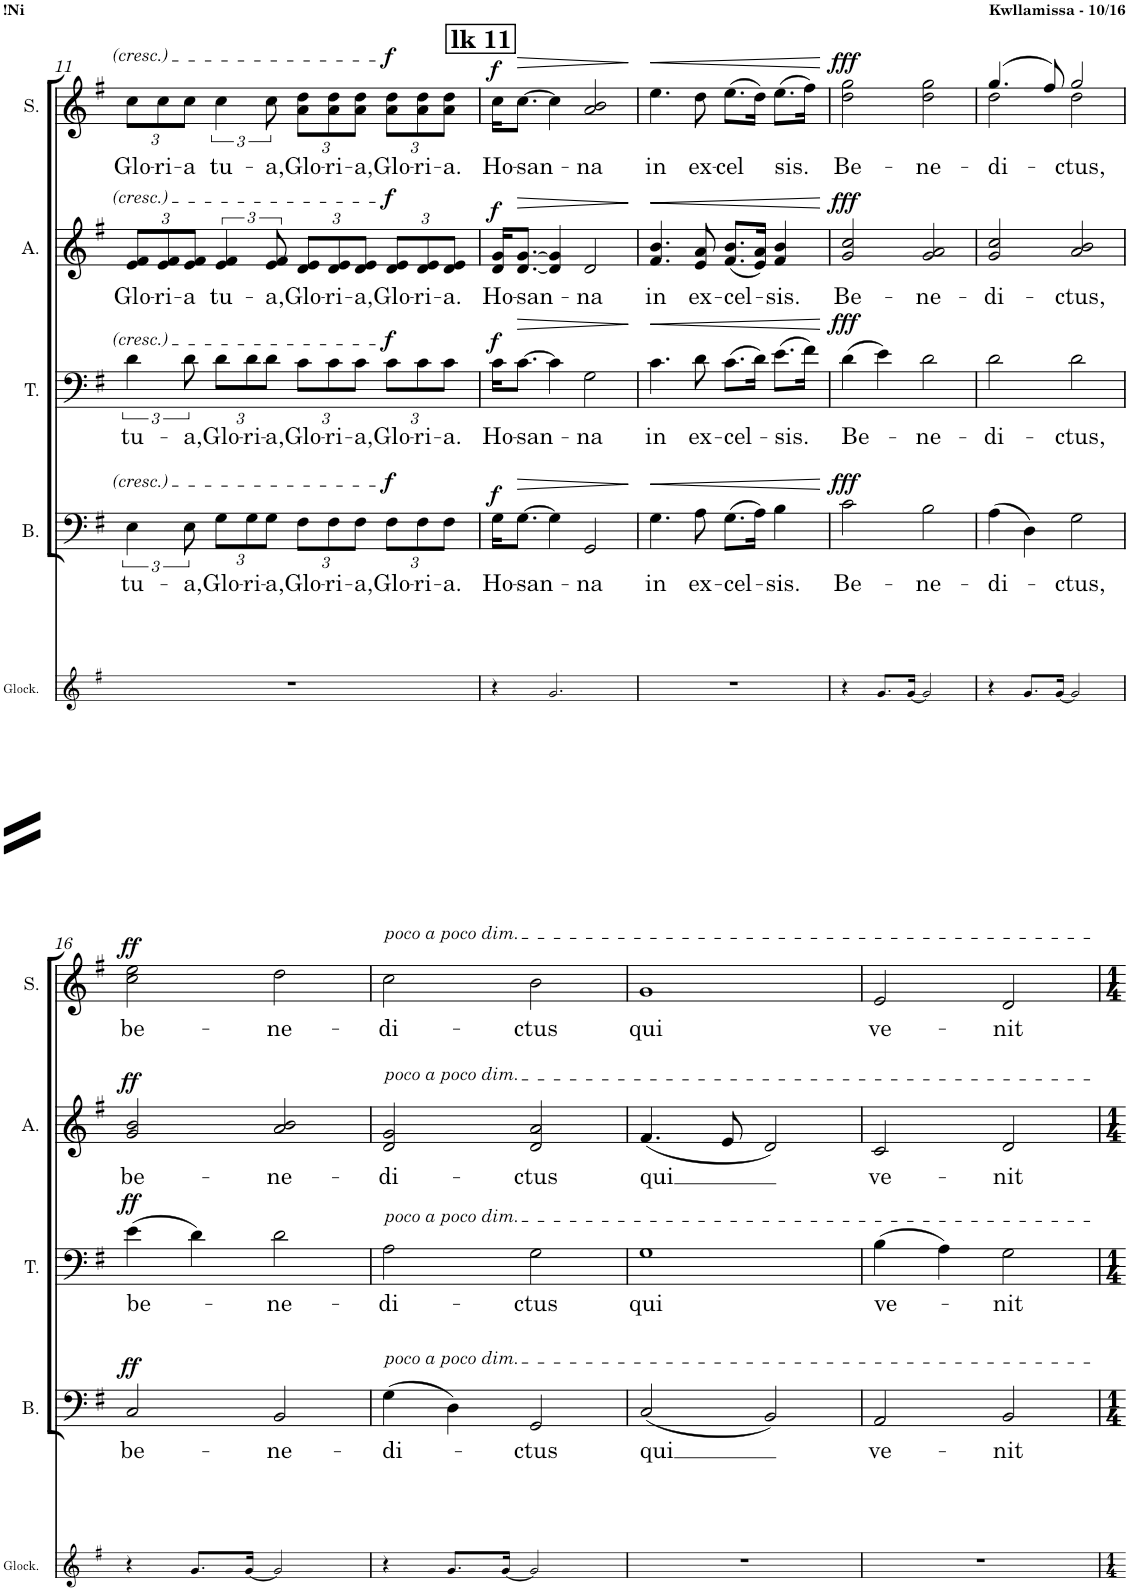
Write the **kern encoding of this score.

**kern	**kern	**text	**dynam	**kern	**text	**dynam	**kern	**text	**dynam	**kern	**text	**dynam	**kern
*part6	*part5	*part5	*part5	*part4	*part4	*part4	*part3	*part3	*part3	*part2	*part2	*part2	*part1
*staff6	*staff5	*staff5	*staff5	*staff4	*staff4	*staff4	*staff3	*staff3	*staff3	*staff2	*staff2	*staff2	*staff1
*I"Glockenspiel	*I"Bass	*	*	*I"Tenor	*	*	*I"Alto	*	*	*I"Soprano	*	*	*I"solo S/T
*I'Glock.	*I'B.	*	*	*I'T.	*	*	*I'A.	*	*	*I'S.	*	*	*I'solo S/T.
!!LO:PB:g=z
*clefG2	*clefF4	*	*	*clefF4	*	*	*clefG2	*	*	*clefG2	*	*	*clefG2
*Trd-14c-24	*	*	*	*	*	*	*	*	*	*	*	*	*
*k[f#]	*k[f#]	*	*	*k[f#]	*	*	*k[f#]	*	*	*k[f#]	*	*	*k[f#]
*M4/4	*M4/4	*	*	*M4/4	*	*	*M4/4	*	*	*M4/4	*	*	*M4/4
=11	=11	=11	=11	=11	=11	=11	=11	=11	=11	=11	=11	=11	=11
!	!	!LO:LY:b	!	!	!LO:LY:b	!	!	!	!	!	!	!	!
*	*	*	*	*	*	*	*Xbrackettup	*	*	*	*	*	*
!	!	!	!	!	!	!	!	!LO:LY:b	!	!	!	!	!
*	*	*	*	*	*	*	*	*	*	*Xbrackettup	*	*	*
!	!	!	!	!	!	!	!	!	!	!	!LO:LY:b	!	!
1r	6E\	tu-	.	6d\	tu-	.	12e/ 12f#/L	Glo-	.	12cc\L	Glo-	.	1r
!	!	!	!	!	!	!	!	!LO:LY:b	!	!	!LO:LY:b	!	!
.	.	.	.	.	.	.	12e/ 12f#/	-ri-	.	12cc\	-ri-	.	.
!	!	!LO:LY:b	!	!	!LO:LY:b	!	!	!LO:LY:b	!	!	!LO:LY:b	!	!
.	12E\	-a,	.	12d\	-a,	.	12e/ 12f#/J	-a	.	12cc\J	-a	.	.
*	*Xbrackettup	*	*	*	*	*	*	*	*	*	*	*	*
!	!	!LO:LY:b	!	!	!	!	!	!	!	!	!	!	!
*	*	*	*	*Xbrackettup	*	*	*	*	*	*	*	*	*
!	!	!	!	!	!LO:LY:b	!	!	!	!	!	!	!	!
*	*	*	*	*	*	*	*brackettup	*	*	*	*	*	*
!	!	!	!	!	!	!	!	!LO:LY:b	!	!	!	!	!
*	*	*	*	*	*	*	*	*	*	*brackettup	*	*	*
!	!	!	!	!	!	!	!	!	!	!	!LO:LY:b	!	!
.	12G\L	Glo-	.	12d\L	Glo-	.	6e/ 6f#/	tu-	.	6cc\	tu-	.	.
!	!	!LO:LY:b	!	!	!LO:LY:b	!	!	!	!	!	!	!	!
.	12G\	-ri-	.	12d\	-ri-	.	.	.	.	.	.	.	.
!	!	!LO:LY:b	!	!	!LO:LY:b	!	!	!LO:LY:b	!	!	!LO:LY:b	!	!
.	12G\J	-a,	.	12d\J	-a,	.	12e/ 12f#/	-a,	.	12cc\	-a,	.	.
!	!	!LO:LY:b	!	!	!LO:LY:b	!	!	!	!	!	!	!	!
*	*	*	*	*	*	*	*Xbrackettup	*	*	*	*	*	*
!	!	!	!	!	!	!	!	!LO:LY:b	!	!	!	!	!
*	*	*	*	*	*	*	*	*	*	*Xbrackettup	*	*	*
!	!	!	!	!	!	!	!	!	!	!	!LO:LY:b	!	!
.	12F#\L	Glo-	.	12c\L	Glo-	.	12d/ 12e/L	Glo-	.	12a\ 12dd\L	Glo-	.	.
!	!	!LO:LY:b	!	!	!LO:LY:b	!	!	!LO:LY:b	!	!	!LO:LY:b	!	!
.	12F#\	-ri-	.	12c\	-ri-	.	12d/ 12e/	-ri-	.	12a\ 12dd\	-ri-	.	.
!	!	!LO:LY:b	!	!	!LO:LY:b	!	!	!LO:LY:b	!	!	!LO:LY:b	!	!
.	12F#\J	-a,	.	12c\J	-a,	.	12d/ 12e/J	-a,	.	12a\ 12dd\J	-a,	.	.
!	!	!LO:LY:b	!LO:DY:a	!	!LO:LY:b	!LO:DY:a	!	!LO:LY:b	!LO:DY:a	!	!LO:LY:b	!LO:DY:a	!
.	12F#\L	Glo-	f	12c\L	Glo-	f	12d/ 12e/L	Glo-	f	12a\ 12dd\L	Glo-	f	.
!	!	!LO:LY:b	!	!	!LO:LY:b	!	!	!LO:LY:b	!	!	!LO:LY:b	!	!
.	12F#\	-ri-	.	12c\	-ri-	.	12d/ 12e/	-ri-	.	12a\ 12dd\	-ri-	.	.
!	!	!LO:LY:b	!	!	!LO:LY:b	!	!	!LO:LY:b	!	!	!LO:LY:b	!	!
.	12F#\J	-a.	.	12c\J	-a.	.	12d/ 12e/J	-a.	.	12a\ 12dd\J	-a.	.	.
!!LO:REH:place=s1:a:B:cj:fs=14:t=lk 11
=12	=12	=12	=12	=12	=12	=12	=12	=12	=12	=12	=12	=12	=12
!	!	!LO:LY:b	!LO:DY:a	!	!LO:LY:b	!LO:DY:a	!	!LO:LY:b	!LO:DY:a	!	!LO:LY:b	!LO:DY:a	!
4r	16G\KL	Ho-	f	16c\KL	Ho-	f	16d/ 16g/KL	Ho-	f	16cc\KL	Ho-	f	1r
!	!	!LO:LY:b	!LO:HP:b	!	!LO:LY:b	!LO:HP:b	!	!LO:LY:b	!LO:HP:b	!	!LO:LY:b	!LO:HP:b	!
.	[8.G\J	-san-	>	[8.c\J	-san-	>	[8.d/ [8.g/J	-san-	>	[8.cc\J	-san-	>	.
2.g/	4G\]	.	.	4c\]	.	.	4d/] 4g/]	.	.	4cc\]	.	.	.
!	!	!LO:LY:b	!	!	!LO:LY:b	!	!	!LO:LY:b	!	!	!LO:LY:b	!	!
.	2GG/	-na	.	2G\	-na	.	2d/	-na	.	2a/ 2b/	-na	.	.
.	.	.	]	.	.	]	.	.	]	.	.	]	.
=13	=13	=13	=13	=13	=13	=13	=13	=13	=13	=13	=13	=13	=13
!	!	!LO:LY:b	!LO:HP:b	!	!LO:LY:b	!LO:HP:b	!	!LO:LY:b	!LO:HP:b	!	!LO:LY:b	!LO:HP:b	!
1r	4.G\	in	<	4.c\	in	<	4.f#/ 4.b/	in	<	4.ee\	in	<	1r
!	!	!LO:LY:b	!	!	!LO:LY:b	!	!	!LO:LY:b	!	!	!LO:LY:b	!	!
.	8A\	ex-	.	8d\	ex-	.	8e/ 8a/	ex-	.	8dd\	ex-	.	.
!	!	!LO:LY:b	!	!	!LO:LY:b	!	!	!LO:LY:b	!	!	!LO:LY:b	!	!
.	(8.G\L	-cel-	.	(8.c\L	-cel-	.	(8.f#/ 8.b/L	-cel-	.	(8.ee\L	-cel	.	.
.	16A\Jk)	.	.	16d\Jk)	.	.	16e/ 16a/Jk)	.	.	16dd\Jk)	.	.	.
!	!	!LO:LY:b	!	!	!LO:LY:b	!	!	!LO:LY:b	!	!	!LO:LY:b	!	!
.	4B\	-sis.	.	(8.e\L	-sis.	.	4f#/ 4b/	-sis.	.	(8.ee\L	-sis.	.	.
.	.	.	.	16f#\Jk)	.	.	.	.	.	16ff#\Jk)	.	.	.
.	.	.	[	.	.	[	.	.	[	.	.	[	.
=14	=14	=14	=14	=14	=14	=14	=14	=14	=14	=14	=14	=14	=14
!	!	!LO:LY:b	!LO:DY:a	!	!LO:LY:b	!LO:DY:a	!	!LO:LY:b	!LO:DY:a	!	!LO:LY:b	!LO:DY:a	!
4r	2c\	Be-	fff	(4d\	Be-	fff	2g/ 2cc/	Be-	fff	2dd\ 2gg\	Be-	fff	1r
8.g/L	.	.	.	4e\)	.	.	.	.	.	.	.	.	.
[16g/Jk	.	.	.	.	.	.	.	.	.	.	.	.	.
!	!	!LO:LY:b	!	!	!LO:LY:b	!	!	!LO:LY:b	!	!	!LO:LY:b	!	!
2g/]	2B\	-ne-	.	2d\	-ne-	.	2g/ 2a/	-ne-	.	2dd\ 2gg\	-ne-	.	.
=15	=15	=15	=15	=15	=15	=15	=15	=15	=15	=15	=15	=15	=15
!	!	!LO:LY:b	!	!	!LO:LY:b	!	!	!LO:LY:b	!	!	!LO:LY:b	!	!
*	*	*	*	*	*	*	*	*	*	*^	*	*	*
4r	(4A\	-di-	.	2d\	-di-	.	2g/ 2cc/	-di-	.	(4.gg/	2dd\	-di-	.	1r
8.g/L	4D\)	.	.	.	.	.	.	.	.	.	.	.	.	.
.	.	.	.	.	.	.	.	.	.	8ff#/)	.	.	.	.
[16g/Jk	.	.	.	.	.	.	.	.	.	.	.	.	.	.
!	!	!LO:LY:b	!	!	!LO:LY:b	!	!	!LO:LY:b	!	!	!	!LO:LY:b	!	!
2g/]	2G\	-ctus,	.	2d\	-ctus,	.	2a/ 2b/	-ctus,	.	2gg/	2dd\	-ctus,	.	.
!!LO:LB:g=z
=16	=16	=16	=16	=16	=16	=16	=16	=16	=16	=16	=16	=16	=16	=16
!	!	!LO:LY:b	!LO:DY:a	!	!LO:LY:b	!LO:DY:a	!	!LO:LY:b	!LO:DY:a	!	!	!LO:LY:b	!LO:DY:a	!
*	*	*	*	*	*	*	*	*	*	*v	*v	*	*	*
4r	2C/	be-	ff	(4e\	be-	ff	2g/ 2b/	be-	ff	2cc\ 2ee\	be-	ff	1r
8.g/L	.	.	.	4d\)	.	.	.	.	.	.	.	.	.
[16g/Jk	.	.	.	.	.	.	.	.	.	.	.	.	.
!	!	!LO:LY:b	!	!	!LO:LY:b	!	!	!LO:LY:b	!	!	!LO:LY:b	!	!
2g/]	2BB/	-ne-	.	2d\	-ne-	.	2a/ 2b/	-ne-	.	2dd\	-ne-	.	.
=17	=17	=17	=17	=17	=17	=17	=17	=17	=17	=17	=17	=17	=17
!	!	!	!	!	!	!	!	!	!	!LO:TX:a:i:t=poco a poco dim.	!	!	!
!	!	!	!	!	!	!	!LO:TX:a:i:t=poco a poco dim.	!	!	!	!	!	!
!	!	!	!	!LO:TX:a:i:t=poco a poco dim.	!	!	!	!	!	!	!	!	!
!	!LO:TX:a:i:t=poco a poco dim.	!	!	!	!	!	!	!	!	!	!	!	!
!	!	!LO:LY:b	!	!	!LO:LY:b	!	!	!LO:LY:b	!	!	!LO:LY:b	!	!
4r	(4G\	-di-	.	2A\	-di-	.	2d/ 2g/	-di-	.	2cc\	-di-	.	1r
8.g/L	4D\)	.	.	.	.	.	.	.	.	.	.	.	.
[16g/Jk	.	.	.	.	.	.	.	.	.	.	.	.	.
!	!	!LO:LY:b	!	!	!LO:LY:b	!	!	!LO:LY:b	!	!	!LO:LY:b	!	!
2g/]	2GG/	-ctus	.	2G\	-ctus	.	2d/ 2a/	-ctus	.	2b\	-ctus	.	.
=18	=18	=18	=18	=18	=18	=18	=18	=18	=18	=18	=18	=18	=18
!	!	!LO:LY:b	!	!	!LO:LY:b	!	!	!LO:LY:b	!	!	!LO:LY:b	!	!
1r	(2C/	qui	.	1G	qui	.	(4.f#/	qui	.	1g	qui	.	1r
.	.	.	.	.	.	.	8e/	.	.	.	.	.	.
.	2BB/)	.	.	.	.	.	2d/)	.	.	.	.	.	.
=19	=19	=19	=19	=19	=19	=19	=19	=19	=19	=19	=19	=19	=19
!	!	!LO:LY:b	!	!	!LO:LY:b	!	!	!LO:LY:b	!	!	!LO:LY:b	!	!
1r	2AA/	ve-	.	(4B\	ve-	.	2c/	ve-	.	2e/	ve-	.	1r
.	.	.	.	4A\)	.	.	.	.	.	.	.	.	.
!	!	!LO:LY:b	!	!	!LO:LY:b	!	!	!LO:LY:b	!	!	!LO:LY:b	!	!
.	2BB/	-nit	.	2G\	-nit	.	2d/	-nit	.	2d/	-nit	.	.
=	=	=	=	=	=	=	=	=	=	=	=	=	=
*-	*-	*-	*-	*-	*-	*-	*-	*-	*-	*-	*-	*-	*-
